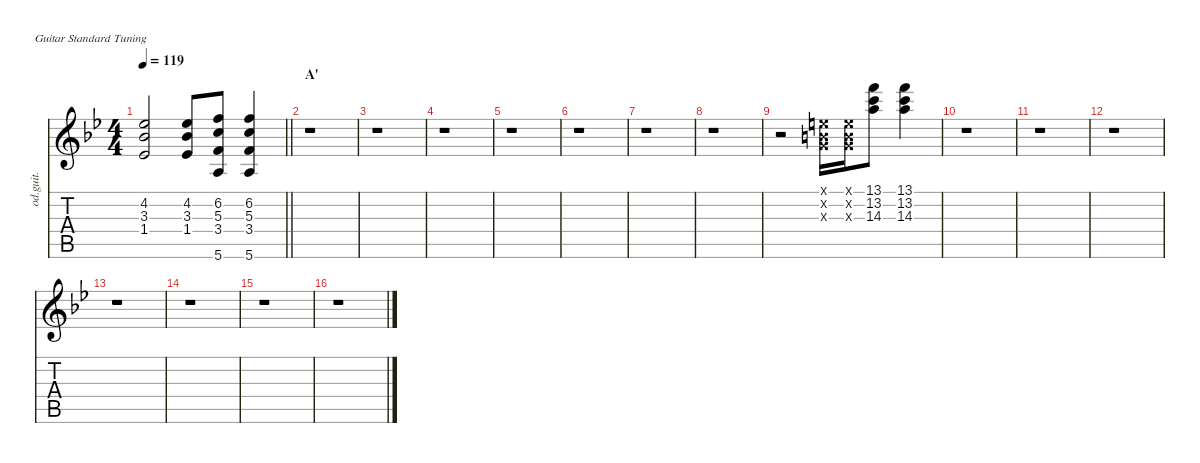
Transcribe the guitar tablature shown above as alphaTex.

\defaultSystemsLayout 4
\hideDynamics
\bracketExtendMode nobrackets
\otherSystemsTrackNameOrientation horizontal
\track ("Guitar 2" "od.guit.") {mute instrument overdrivenguitar}
\staff {score tabs}
\tuning (E4 B3 G3 D3 A2 E2)
\ts (4 4)
\tempo 119
\clef g2
\barLineRight lightlight
\ks bb
(4.2{t acc b} 3.3{t acc b} 1.4{t acc b}).2{dy f beam Up} (4.2{acc b} 3.3{acc b} 1.4{acc b}).8{beam Up} (6.2{acc forcenatural} 5.3{acc forcenatural} 3.4{acc forcenatural} 5.6{acc forcenatural}).8{beam Up} (6.2{acc forcenatural} 5.3{acc forcenatural} 3.4{acc forcenatural} 5.6{acc forcenatural}).4{beam Up} |
\section ("" "A'")
r.1{beam Down} |
r.1{beam Down} |
r.1{beam Down} |
r.1{beam Down} |
r.1{beam Down} |
r.1{beam Down} |
r.1{beam Down} |
r.2{beam Down} (0.1{x acc forcenatural} 0.2{x acc forcenatural} 0.3{x acc forcenatural}).16{beam Down} (0.1{x acc forcenatural} 0.2{x acc forcenatural} 0.3{x acc forcenatural}).16{beam Down} (13.1{acc forcenatural} 13.2{acc forcenatural} 14.3{acc forcenatural}).8{beam Down} (13.1{acc forcenatural} 13.2{acc forcenatural} 14.3{acc forcenatural}).4{beam Down} |
r.1{beam Down} |
r.1{beam Down} |
r.1{beam Down} |
r.1{beam Down} |
r.1{beam Down} |
r.1{beam Down} |
r.1{beam Down}
